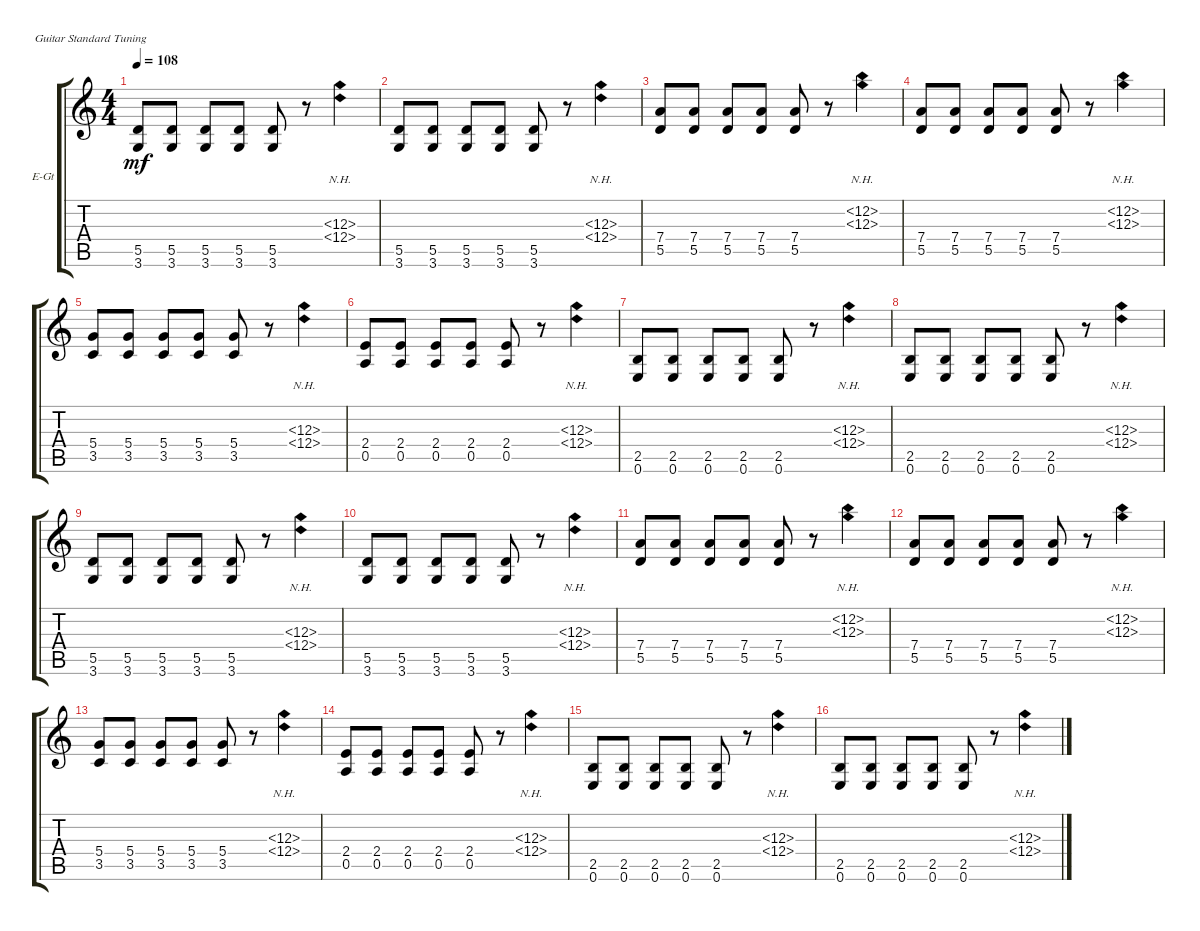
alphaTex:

\defaultSystemsLayout 4
\bracketExtendMode groupsimilarinstruments
\firstSystemTrackNameOrientation horizontal
\otherSystemsTrackNameOrientation horizontal
\track ("Electric Guitar" "E-Gt") {instrument distortionguitar}
\staff {score tabs}
\tuning (E4 B3 G3 D3 A2 E2)
\ts (4 4)
\tempo 108
\clef g2
\scale
0.333333
\ks c
(3.6 5.5).8{dy mf} (3.6 5.5).8 (3.6 5.5).8 (3.6 5.5).8 (3.6 5.5).8 r.8 (12.3{nh} 12.4{nh}).4 |
\scale
0.333333 (3.6 5.5).8 (3.6 5.5).8 (3.6 5.5).8 (3.6 5.5).8 (3.6 5.5).8 r.8 (12.3{nh} 12.4{nh}).4 |
\scale
0.333333 (5.5 7.4).8 (5.5 7.4).8 (5.5 7.4).8 (5.5 7.4).8 (5.5 7.4).8 r.8 (12.3{nh} 12.2{nh}).4 |
(5.5 7.4).8 (5.5 7.4).8 (5.5 7.4).8 (5.5 7.4).8 (5.5 7.4).8 r.8 (12.3{nh} 12.2{nh}).4 |
(3.5 5.4).8 (3.5 5.4).8 (3.5 5.4).8 (3.5 5.4).8 (3.5 5.4).8 r.8 (12.3{nh} 12.4{nh}).4 |
(0.5 2.4).8 (0.5 2.4).8 (0.5 2.4).8 (0.5 2.4).8 (0.5 2.4).8 r.8 (12.3{nh} 12.4{nh}).4 |
(0.6 2.5).8 (0.6 2.5).8 (0.6 2.5).8 (0.6 2.5).8 (0.6 2.5).8 r.8 (12.3{nh} 12.4{nh}).4 |
(0.6 2.5).8 (0.6 2.5).8 (0.6 2.5).8 (0.6 2.5).8 (0.6 2.5).8 r.8 (12.3{nh} 12.4{nh}).4 |
(3.6 5.5).8 (3.6 5.5).8 (3.6 5.5).8 (3.6 5.5).8 (3.6 5.5).8 r.8 (12.3{nh} 12.4{nh}).4 |
(3.6 5.5).8 (3.6 5.5).8 (3.6 5.5).8 (3.6 5.5).8 (3.6 5.5).8 r.8 (12.3{nh} 12.4{nh}).4 |
(5.5 7.4).8 (5.5 7.4).8 (5.5 7.4).8 (5.5 7.4).8 (5.5 7.4).8 r.8 (12.3{nh} 12.2{nh}).4 |
(5.5 7.4).8 (5.5 7.4).8 (5.5 7.4).8 (5.5 7.4).8 (5.5 7.4).8 r.8 (12.3{nh} 12.2{nh}).4 |
(3.5 5.4).8 (3.5 5.4).8 (3.5 5.4).8 (3.5 5.4).8 (3.5 5.4).8 r.8 (12.3{nh} 12.4{nh}).4 |
(0.5 2.4).8 (0.5 2.4).8 (0.5 2.4).8 (0.5 2.4).8 (0.5 2.4).8 r.8 (12.3{nh} 12.4{nh}).4 |
(0.6 2.5).8 (0.6 2.5).8 (0.6 2.5).8 (0.6 2.5).8 (0.6 2.5).8 r.8 (12.3{nh} 12.4{nh}).4 |
(0.6 2.5).8 (0.6 2.5).8 (0.6 2.5).8 (0.6 2.5).8 (0.6 2.5).8 r.8 (12.3{nh} 12.4{nh}).4
